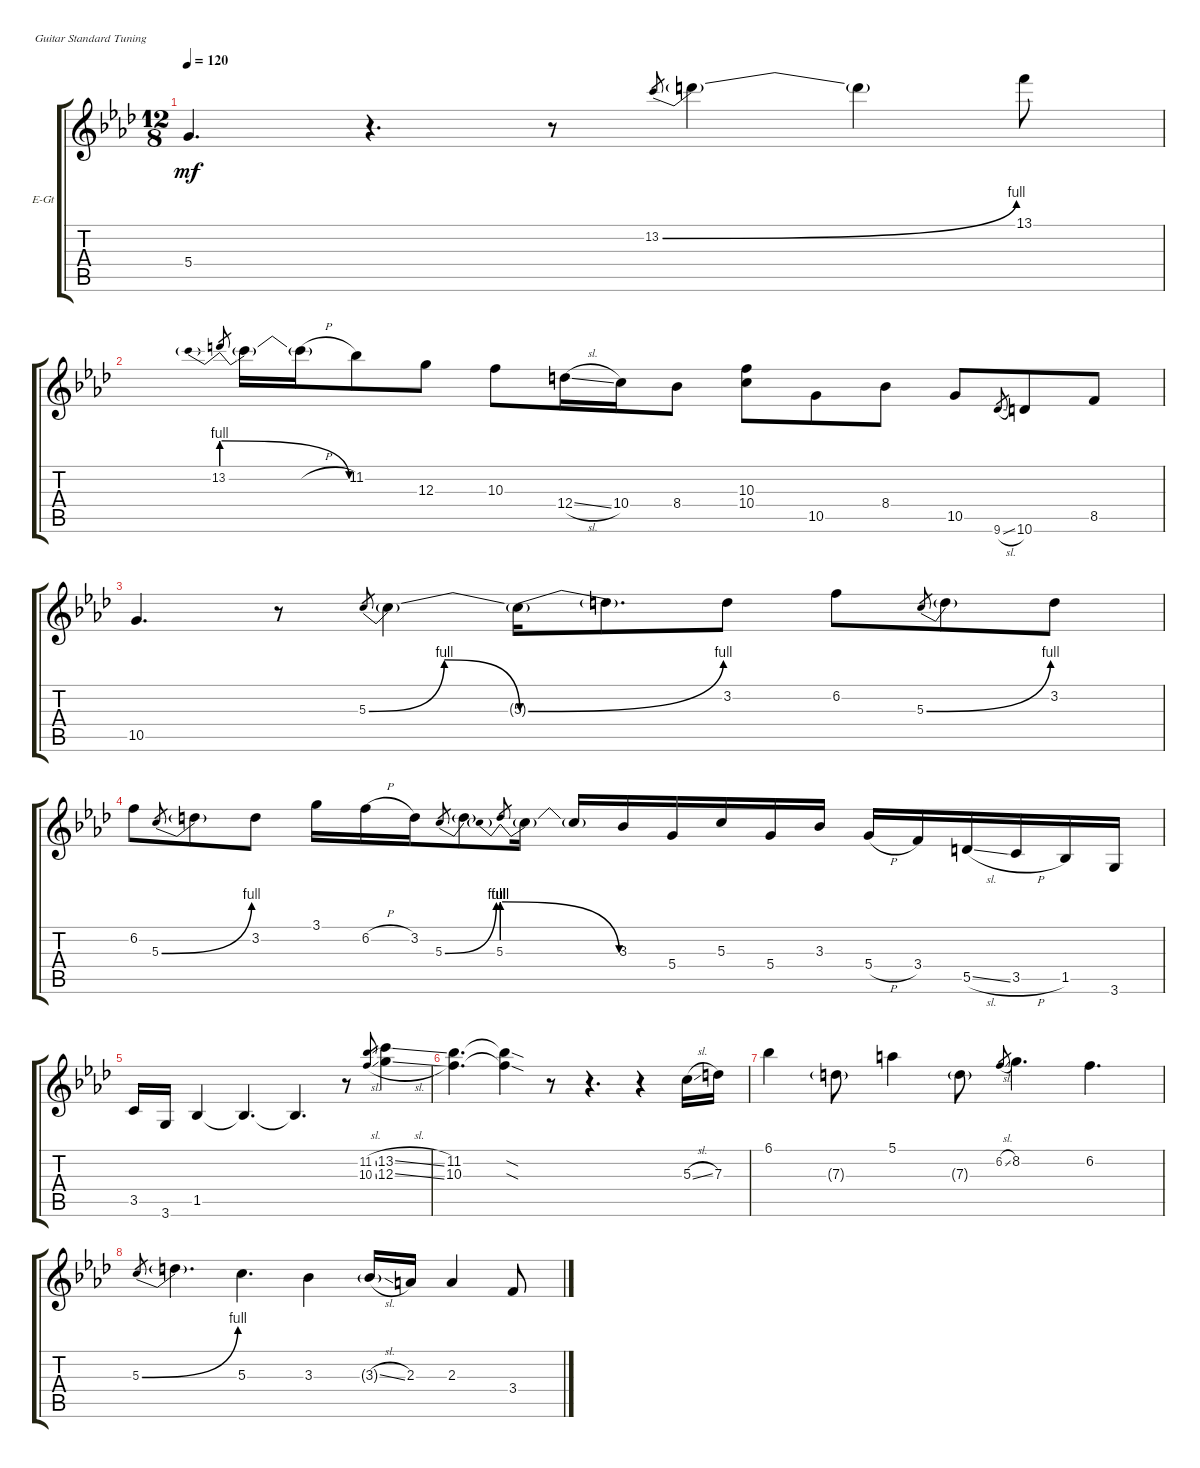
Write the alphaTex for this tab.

\defaultSystemsLayout 4
\bracketExtendMode groupsimilarinstruments
\firstSystemTrackNameOrientation horizontal
\otherSystemsTrackNameOrientation horizontal
\track ("Electric Guitar" "E-Gt") {instrument overdrivenguitar}
\staff {score tabs}
\tuning (E4 B3 G3 D3 A2 E2)
\ts (12 8)
\tempo 120
\clef g2
\ks fminor
5.4.4{d dy mf} r.4{d} r.8 13.2{be (bend 0 0 15 4)}.8{gr} 13.2{t}.4 13.2{t}.4 13.1.8 |
13.2{be (prebendrelease 0 4 59.4 0)}.8{gr} 13.2{t}.16 13.2{h t}.16 11.2.8 12.3.8 10.3.8 12.4{sl}.16 10.4.16 8.4.8 (10.4 10.3).8 10.5.8 8.4.8 10.5.8 9.6{sl}.8{gr} 10.6.8 8.5.8 |
10.5.4{d} r.8 5.3{be (bendrelease 0 0 10.2 4 20.4 4 59.4 0)}.8{gr} 5.3{t}.4 5.3{be (bend 0 0 15 4) t}.16 5.3{t}.8{d} 3.2.8 6.2.8 5.3{be (bend 0 0 15 4)}.8{gr} 5.3{t}.8 3.2.8 |
6.2.8 5.3{be (bend 0 0 15 4)}.8{gr} 5.3{t}.8 3.2.8 3.1.16 6.2{h}.16 3.2.16 5.3{be (bend 0 0 15 4)}.8{gr} 5.3{t}.8 5.3{be (prebendrelease 0 4 59.4 0)}.8{gr} 5.3{t}.16 5.3{t}.16 3.3.16 5.4.16 5.3.16 5.4.16 3.3.16 5.4{h}.16 3.4.16 5.5{sl}.16 3.5{h}.16 1.5.16 3.6.16 |
3.5.16 3.6.16 1.5.4 1.5{t}.4{d} 1.5{t}.4{d} r.8 (11.2{sl} 10.3{sl}).8{gr} (13.2{sl} 12.3{sl}).4 |
(11.2 10.3).4{d} (11.2{sod t} 10.3{sod t}).4 r.8 r.4{d} r.4 5.3{sl}.16 7.3.16 |
6.1.4 7.3{g}.8 5.1.4 7.3{g}.8 6.2{sl}.8{gr} 8.2.4{d} 6.2.4{d} |
5.3{be (bend 0 0 15 4)}.8{gr} 5.3{t}.4{d} 5.3.4{d} 3.3.4 3.3{sl g}.16 2.3.16 2.3.4 3.4.8
